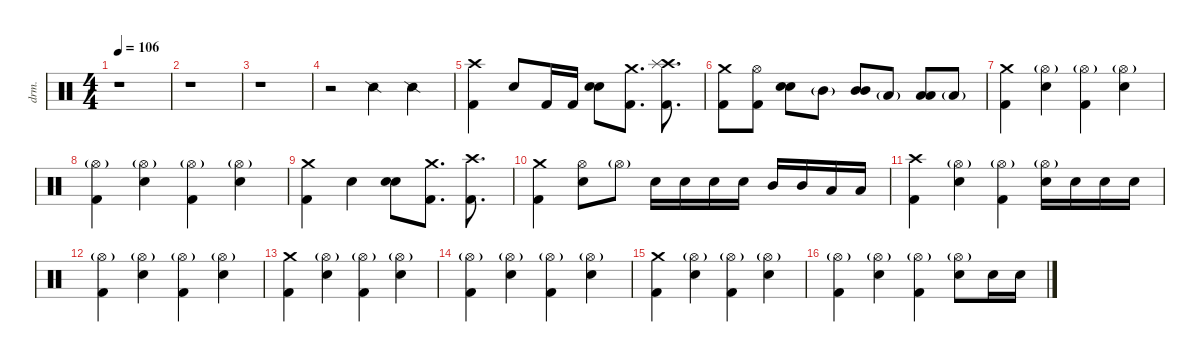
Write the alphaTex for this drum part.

\defaultSystemsLayout 4
\hideDynamics
\bracketExtendMode nobrackets
\track ("Lee Kerslake" "drm.") {instrument percussion}
\staff {score}
\articulation defaults
\ts (4 4)
\tempo 106
\clef neutral
\ks c
r.1{dy f} |
r.1 |
r.1 |
r.2 "Snare (side stick) 2".4 "Snare (side stick) 2".4 |
("Crash high (hit)" "Kick (hit) 2").4 "Snare (hit) 2".8 "Kick (hit) 2".16 "Kick (hit) 2".16 ("Snare (hit) 2" "Snare (hit) 2").8 ("Crash medium (hit)" "Kick (hit) 2").8{d} ("Crash high (hit)" "Splash (hit)" "Kick (hit) 2").8{d} |
("Crash medium (hit)" "Kick (hit) 2").8 ("Hi-Hat (open)" "Kick (hit) 2").8 ("Snare (hit) 2" "Snare (hit) 2").8 "Mid Tom (hit)"{g}.8 ("Mid Tom (hit)" "Mid Tom (hit)").8 "Low Tom (hit)"{g}.8 ("Low Tom (hit)" "Low Tom (hit)").8 "Low Tom (hit)"{g}.8 |
("Crash medium (hit)" "Kick (hit) 2").4 ("Hi-Hat (open)"{g} "Snare (hit) 2").4 ("Hi-Hat (open)"{g} "Kick (hit) 2").4 ("Hi-Hat (open)"{g} "Snare (hit) 2").4 |
("Hi-Hat (open)"{g} "Kick (hit) 2").4 ("Hi-Hat (open)"{g} "Snare (hit) 2").4 ("Hi-Hat (open)"{g} "Kick (hit) 2").4 ("Hi-Hat (open)"{g} "Snare (hit) 2").4 |
("Crash medium (hit)" "Kick (hit) 2").4 "Snare (hit) 2".4 ("Snare (hit) 2" "Snare (hit) 2").8 ("Crash medium (hit)" "Kick (hit) 2").8{d} ("Crash high (hit)" "Kick (hit) 2").8{d} |
("Crash medium (hit)" "Kick (hit) 2").4 ("Hi-Hat (open)" "Snare (hit) 2").8 "Hi-Hat (open)"{g}.8 "Snare (hit) 2".16 "Snare (hit) 2".16 "Snare (hit) 2".16 "Snare (hit) 2".16 "Mid Tom (hit)".16 "Mid Tom (hit)".16 "Low Tom (hit)".16 "Low Tom (hit)".16 |
("Crash high (hit)" "Kick (hit) 2").4 ("Hi-Hat (open)"{g} "Snare (hit) 2").4 ("Hi-Hat (open)"{g} "Kick (hit) 2").4 ("Hi-Hat (open)"{g} "Snare (hit) 2").16 "Snare (hit) 2".16 "Snare (hit) 2".16 "Snare (hit) 2".16 |
("Hi-Hat (open)"{g} "Kick (hit) 2").4 ("Hi-Hat (open)"{g} "Snare (hit) 2").4 ("Hi-Hat (open)"{g} "Kick (hit) 2").4 ("Hi-Hat (open)"{g} "Snare (hit) 2").4 |
("Crash medium (hit)" "Kick (hit) 2").4 ("Hi-Hat (open)"{g} "Snare (hit) 2").4 ("Hi-Hat (open)"{g} "Kick (hit) 2").4 ("Hi-Hat (open)"{g} "Snare (hit) 2").4 |
("Hi-Hat (open)"{g} "Kick (hit) 2").4 ("Hi-Hat (open)"{g} "Snare (hit) 2").4 ("Hi-Hat (open)"{g} "Kick (hit) 2").4 ("Hi-Hat (open)"{g} "Snare (hit) 2").4 |
("Crash medium (hit)" "Kick (hit) 2").4 ("Hi-Hat (open)"{g} "Snare (hit) 2").4 ("Hi-Hat (open)"{g} "Kick (hit) 2").4 ("Hi-Hat (open)"{g} "Snare (hit) 2").4 |
("Hi-Hat (open)"{g} "Kick (hit) 2").4 ("Hi-Hat (open)"{g} "Snare (hit) 2").4 ("Hi-Hat (open)"{g} "Kick (hit) 2").4 ("Hi-Hat (open)"{g} "Snare (hit) 2").8 "Snare (hit) 2".16 "Snare (hit) 2".16
